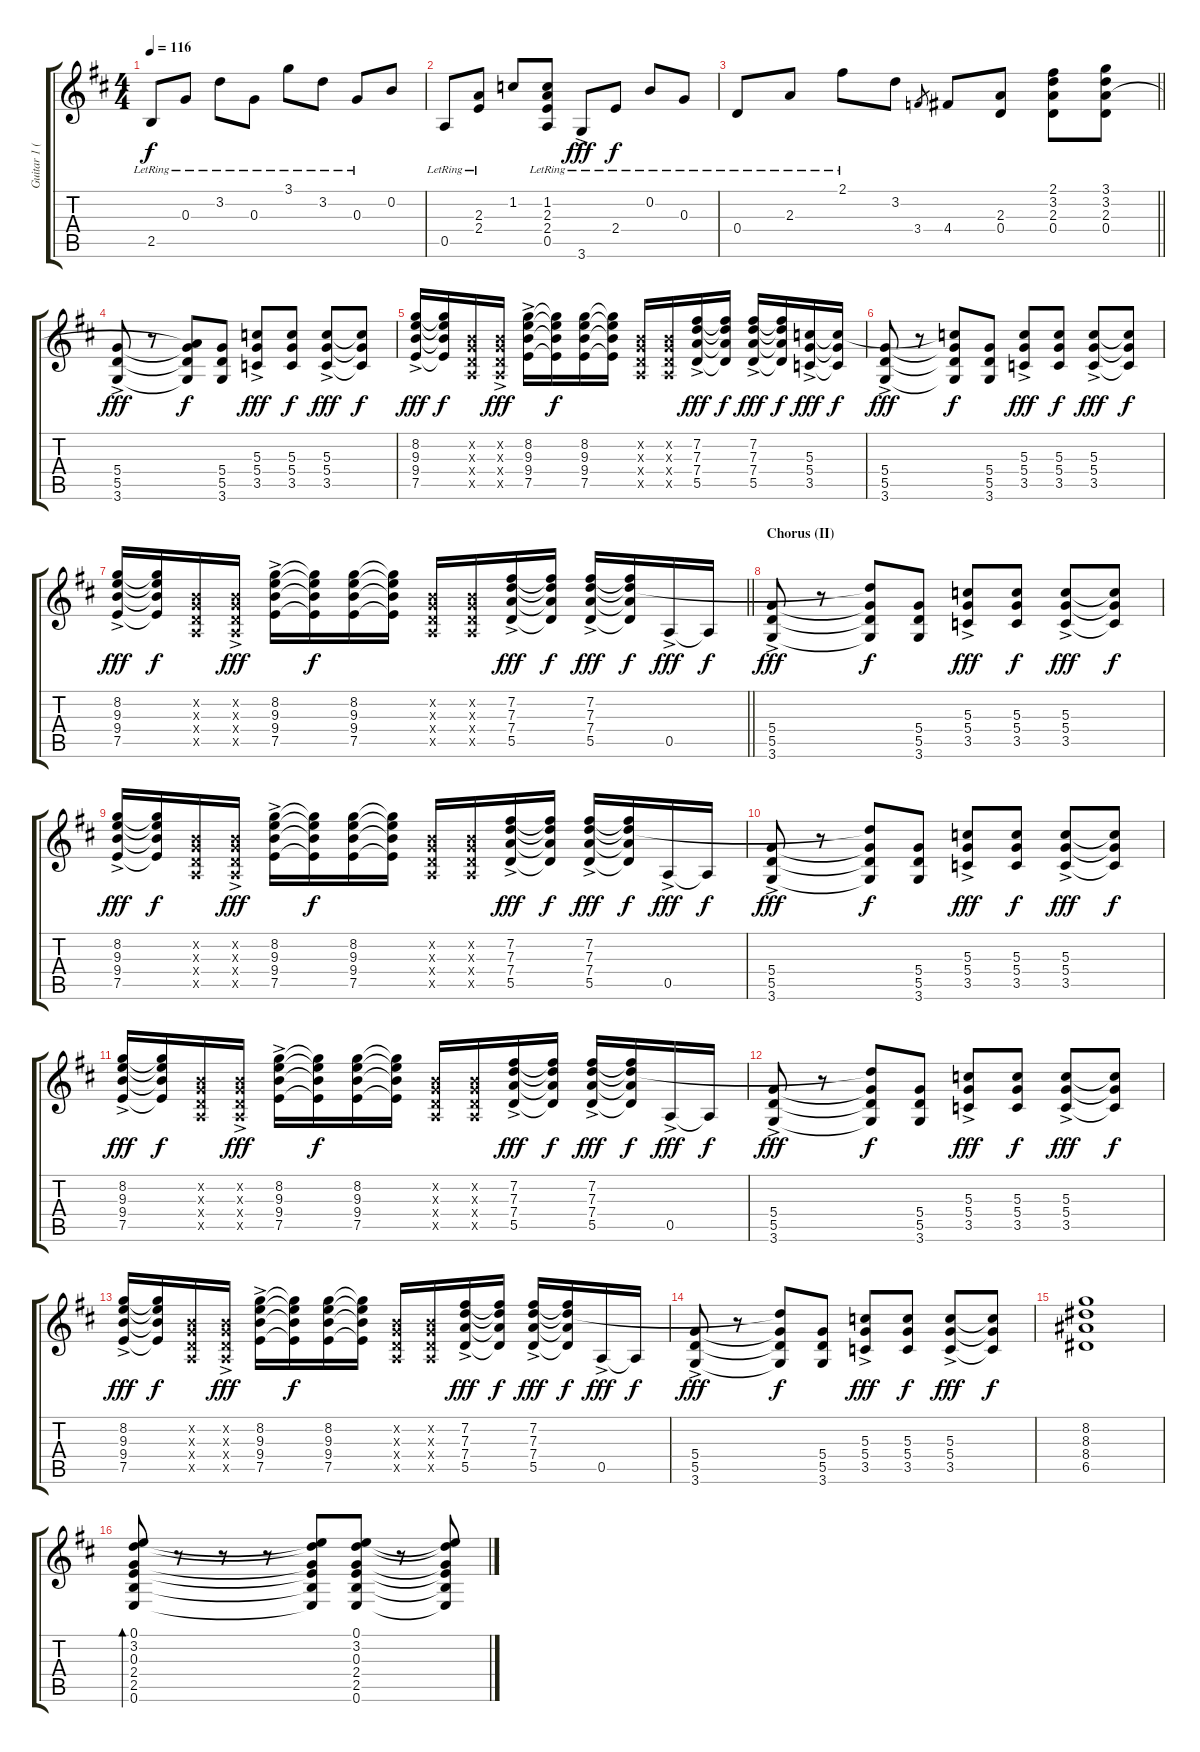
\track ("Guitar 1 (Jazz)" "Guitar 1 (") {instrument electricguitarjazz}
\staff {score tabs}
\tuning (E4 B3 G3 D3 A2 E2) {hide}
\ts (4 4)
\tempo 116
\clef g2
\ks d
2.5{lr}.8{dy f} 0.3{lr}.8 3.2{lr}.8 0.3{lr}.8 3.1{lr}.8 3.2{lr}.8 0.3{lr}.8 0.2.8 |
0.5{lr}.8 (2.3{lr} 2.4{lr}).8 1.2.8 (1.2{lr} 2.3{lr} 2.4{lr} 0.5{lr}).8 3.6{ac lr}.8{dy fff} 2.4{lr}.8{dy f} 0.2{lr}.8 0.3{lr}.8 |
\barLineRight lightlight
0.4{lr}.8 2.3{lr}.8 2.1{lr}.8 3.2.8 3.4.8{gr} 4.4.8 (2.3 0.4).8 (2.1 3.2 2.3 0.4).8 (3.1 3.2 2.3 0.4).8 |
(5.4{ac} 5.5{ac} 3.6{ac}).8{dy fff} r.8 (2.3{t} 5.4{t} 5.5{t} 3.6{t}).8{dy f} (5.4 5.5 3.6).8 (5.3{ac} 5.4{ac} 3.5{ac}).8{dy fff} (5.3 5.4 3.5).8{dy f} (5.3{ac} 5.4{ac} 3.5{ac}).8{dy fff} (5.3{t} 5.4{t} 3.5{t}).8{dy f} |
(8.2{ac} 9.3{ac} 9.4{ac} 7.5{ac}).16{dy fff} (8.2{t} 9.3{t} 9.4{t} 7.5{t}).16{dy f} (0.2{x} 0.3{x} 0.4{x} 0.5{x}).16 (0.2{ac x} 0.3{ac x} 0.4{ac x} 0.5{ac x}).16{dy fff} (8.2{ac} 9.3{ac} 9.4{ac} 7.5{ac}).16 (8.2{t} 9.3{t} 9.4{t} 7.5{t}).16{dy f} (8.2 9.3 9.4 7.5).16 (8.2{t} 9.3{t} 9.4{t} 7.5{t}).16 (0.2{x} 0.3{x} 0.4{x} 0.5{x}).16 (0.2{x} 0.3{x} 0.4{x} 0.5{x}).16 (7.2{ac} 7.3{ac} 7.4{ac} 5.5{ac}).16{dy fff} (7.2{t} 7.3{t} 7.4{t} 5.5{t}).16{dy f} (7.2{ac} 7.3{ac} 7.4{ac} 5.5{ac}).16{dy fff} (7.2{t} 7.3{t} 7.4{t} 5.5{t}).16{dy f} (5.3{ac} 5.4{ac} 3.5{ac}).16{dy fff} (5.3{t} 5.4{t} 3.5{t}).16{dy f} |
(5.4{ac} 5.5{ac} 3.6{ac}).8{dy fff} r.8 (5.3{t} 5.4{t} 5.5{t} 3.6{t}).8{dy f} (5.4 5.5 3.6).8 (5.3{ac} 5.4{ac} 3.5{ac}).8{dy fff} (5.3 5.4 3.5).8{dy f} (5.3{ac} 5.4{ac} 3.5{ac}).8{dy fff} (5.3{t} 5.4{t} 3.5{t}).8{dy f} |
\barLineRight lightlight
(8.2{ac} 9.3{ac} 9.4{ac} 7.5{ac}).16{dy fff} (8.2{t} 9.3{t} 9.4{t} 7.5{t}).16{dy f} (0.2{x} 0.3{x} 0.4{x} 0.5{x}).16 (0.2{ac x} 0.3{ac x} 0.4{ac x} 0.5{ac x}).16{dy fff} (8.2{ac} 9.3{ac} 9.4{ac} 7.5{ac}).16 (8.2{t} 9.3{t} 9.4{t} 7.5{t}).16{dy f} (8.2 9.3 9.4 7.5).16 (8.2{t} 9.3{t} 9.4{t} 7.5{t}).16 (0.2{x} 0.3{x} 0.4{x} 0.5{x}).16 (0.2{x} 0.3{x} 0.4{x} 0.5{x}).16 (7.2{ac} 7.3{ac} 7.4{ac} 5.5{ac}).16{dy fff} (7.2{t} 7.3{t} 7.4{t} 5.5{t}).16{dy f} (7.2{ac} 7.3{ac} 7.4{ac} 5.5{ac}).16{dy fff} (7.2{t} 7.3{t} 7.4{t} 5.5{t}).16{dy f} 0.5{ac}.16{dy fff} 0.5{t}.16{dy f} |
\section ("" "Chorus (II)")
(5.4{ac} 5.5{ac} 3.6{ac}).8{dy fff} r.8 (7.3{t} 5.4{t} 5.5{t} 3.6{t}).8{dy f} (5.4 5.5 3.6).8 (5.3{ac} 5.4{ac} 3.5{ac}).8{dy fff} (5.3 5.4 3.5).8{dy f} (5.3{ac} 5.4{ac} 3.5{ac}).8{dy fff} (5.3{t} 5.4{t} 3.5{t}).8{dy f} |
(8.2{ac} 9.3{ac} 9.4{ac} 7.5{ac}).16{dy fff} (8.2{t} 9.3{t} 9.4{t} 7.5{t}).16{dy f} (0.2{x} 0.3{x} 0.4{x} 0.5{x}).16 (0.2{ac x} 0.3{ac x} 0.4{ac x} 0.5{ac x}).16{dy fff} (8.2{ac} 9.3{ac} 9.4{ac} 7.5{ac}).16 (8.2{t} 9.3{t} 9.4{t} 7.5{t}).16{dy f} (8.2 9.3 9.4 7.5).16 (8.2{t} 9.3{t} 9.4{t} 7.5{t}).16 (0.2{x} 0.3{x} 0.4{x} 0.5{x}).16 (0.2{x} 0.3{x} 0.4{x} 0.5{x}).16 (7.2{ac} 7.3{ac} 7.4{ac} 5.5{ac}).16{dy fff} (7.2{t} 7.3{t} 7.4{t} 5.5{t}).16{dy f} (7.2{ac} 7.3{ac} 7.4{ac} 5.5{ac}).16{dy fff} (7.2{t} 7.3{t} 7.4{t} 5.5{t}).16{dy f} 0.5{ac}.16{dy fff} 0.5{t}.16{dy f} |
(5.4{ac} 5.5{ac} 3.6{ac}).8{dy fff} r.8 (7.3{t} 5.4{t} 5.5{t} 3.6{t}).8{dy f} (5.4 5.5 3.6).8 (5.3{ac} 5.4{ac} 3.5{ac}).8{dy fff} (5.3 5.4 3.5).8{dy f} (5.3{ac} 5.4{ac} 3.5{ac}).8{dy fff} (5.3{t} 5.4{t} 3.5{t}).8{dy f} |
(8.2{ac} 9.3{ac} 9.4{ac} 7.5{ac}).16{dy fff} (8.2{t} 9.3{t} 9.4{t} 7.5{t}).16{dy f} (0.2{x} 0.3{x} 0.4{x} 0.5{x}).16 (0.2{ac x} 0.3{ac x} 0.4{ac x} 0.5{ac x}).16{dy fff} (8.2{ac} 9.3{ac} 9.4{ac} 7.5{ac}).16 (8.2{t} 9.3{t} 9.4{t} 7.5{t}).16{dy f} (8.2 9.3 9.4 7.5).16 (8.2{t} 9.3{t} 9.4{t} 7.5{t}).16 (0.2{x} 0.3{x} 0.4{x} 0.5{x}).16 (0.2{x} 0.3{x} 0.4{x} 0.5{x}).16 (7.2{ac} 7.3{ac} 7.4{ac} 5.5{ac}).16{dy fff} (7.2{t} 7.3{t} 7.4{t} 5.5{t}).16{dy f} (7.2{ac} 7.3{ac} 7.4{ac} 5.5{ac}).16{dy fff} (7.2{t} 7.3{t} 7.4{t} 5.5{t}).16{dy f} 0.5{ac}.16{dy fff} 0.5{t}.16{dy f} |
(5.4{ac} 5.5{ac} 3.6{ac}).8{dy fff} r.8 (7.3{t} 5.4{t} 5.5{t} 3.6{t}).8{dy f} (5.4 5.5 3.6).8 (5.3{ac} 5.4{ac} 3.5{ac}).8{dy fff} (5.3 5.4 3.5).8{dy f} (5.3{ac} 5.4{ac} 3.5{ac}).8{dy fff} (5.3{t} 5.4{t} 3.5{t}).8{dy f} |
(8.2{ac} 9.3{ac} 9.4{ac} 7.5{ac}).16{dy fff} (8.2{t} 9.3{t} 9.4{t} 7.5{t}).16{dy f} (0.2{x} 0.3{x} 0.4{x} 0.5{x}).16 (0.2{ac x} 0.3{ac x} 0.4{ac x} 0.5{ac x}).16{dy fff} (8.2{ac} 9.3{ac} 9.4{ac} 7.5{ac}).16 (8.2{t} 9.3{t} 9.4{t} 7.5{t}).16{dy f} (8.2 9.3 9.4 7.5).16 (8.2{t} 9.3{t} 9.4{t} 7.5{t}).16 (0.2{x} 0.3{x} 0.4{x} 0.5{x}).16 (0.2{x} 0.3{x} 0.4{x} 0.5{x}).16 (7.2{ac} 7.3{ac} 7.4{ac} 5.5{ac}).16{dy fff} (7.2{t} 7.3{t} 7.4{t} 5.5{t}).16{dy f} (7.2{ac} 7.3{ac} 7.4{ac} 5.5{ac}).16{dy fff} (7.2{t} 7.3{t} 7.4{t} 5.5{t}).16{dy f} 0.5{ac}.16{dy fff} 0.5{t}.16{dy f} |
(5.4{ac} 5.5{ac} 3.6{ac}).8{dy fff} r.8 (7.3{t} 5.4{t} 5.5{t} 3.6{t}).8{dy f} (5.4 5.5 3.6).8 (5.3{ac} 5.4{ac} 3.5{ac}).8{dy fff} (5.3 5.4 3.5).8{dy f} (5.3{ac} 5.4{ac} 3.5{ac}).8{dy fff} (5.3{t} 5.4{t} 3.5{t}).8{dy f} |
(8.2 8.3 8.4 6.5).1 |
(0.1 3.2 0.3 2.4 2.5 0.6).8{bd 120} r.8 r.8 r.8 (0.1{t} 3.2{t} 0.3{t} 2.4{t} 2.5{t} 0.6{t}).8 (0.1 3.2 0.3 2.4 2.5 0.6).8 r.8 (0.1{t} 3.2{t} 0.3{t} 2.4{t} 2.5{t} 0.6{t}).8
